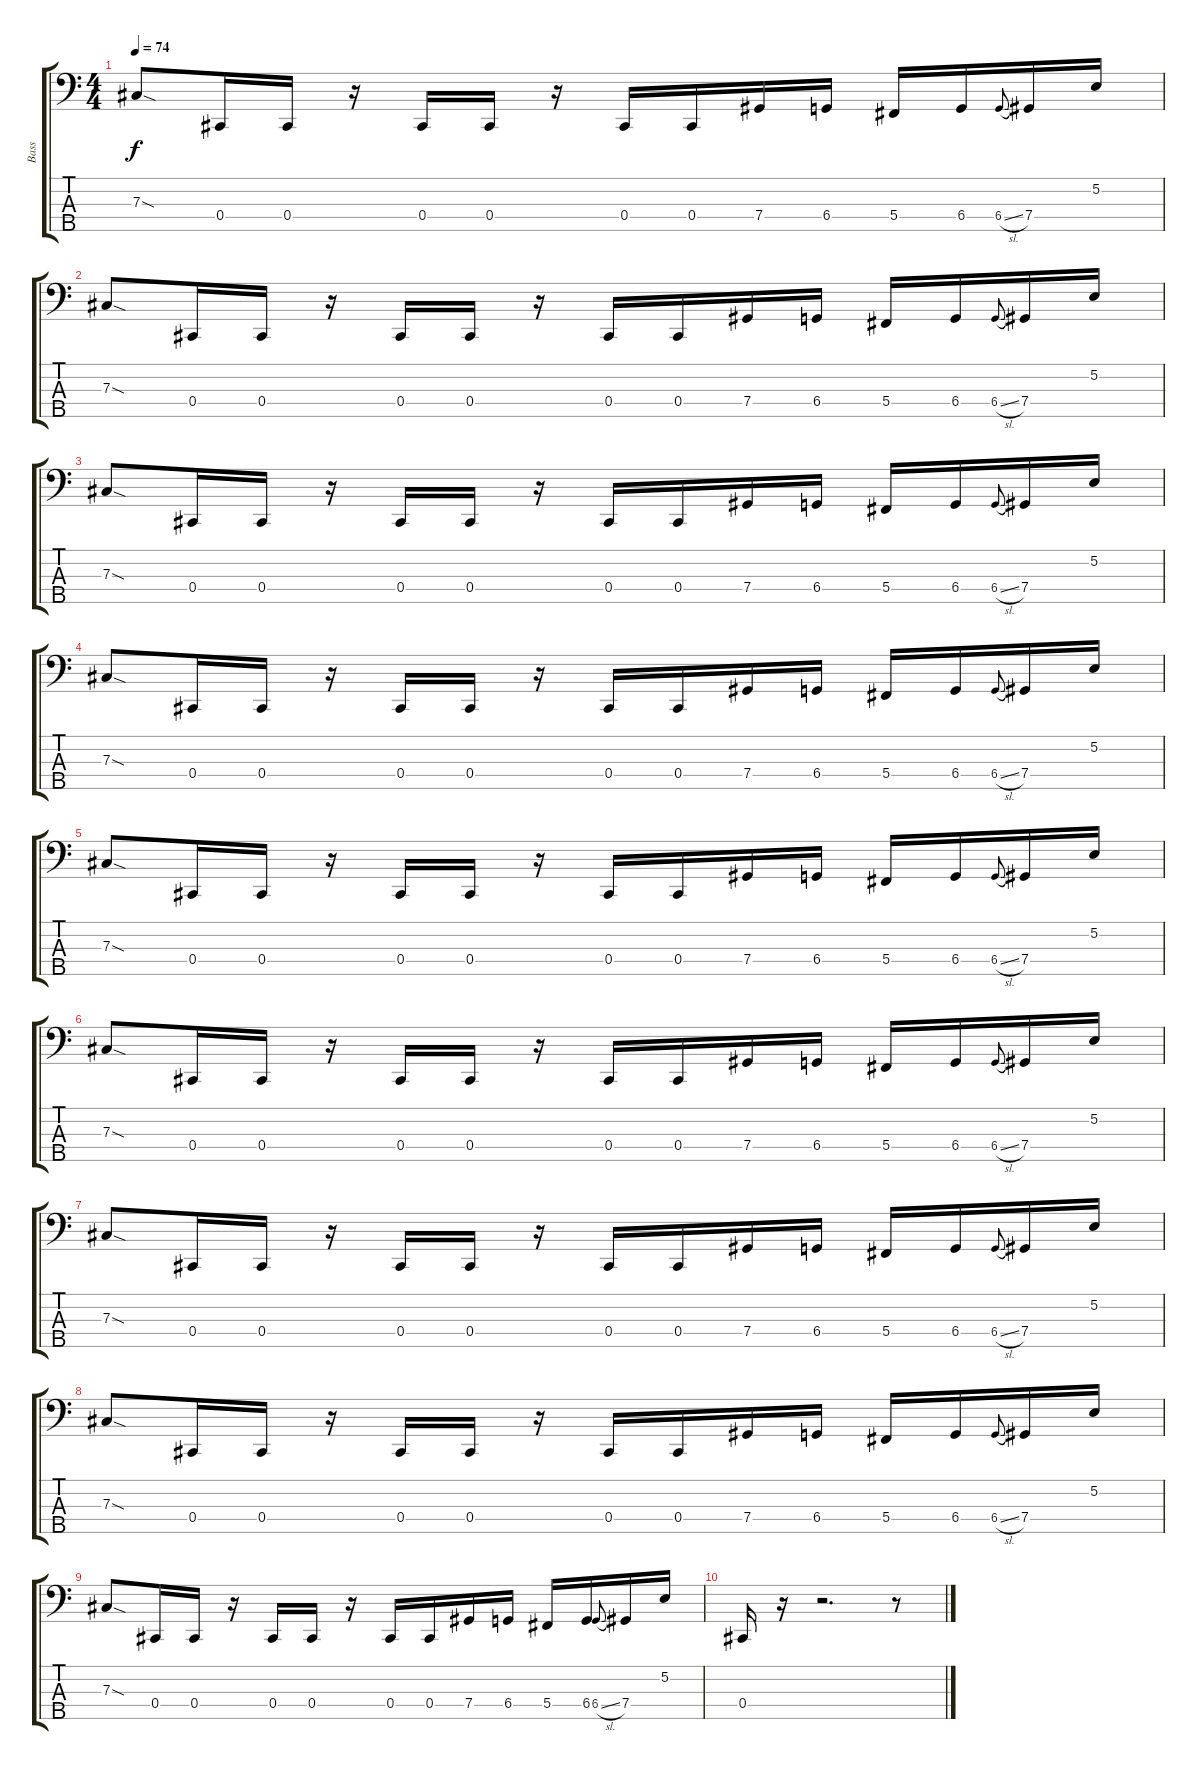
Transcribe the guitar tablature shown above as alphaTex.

\track ("Bass" "Bass") {instrument electricbasspick}
\staff {score tabs}
\tuning (E2 B1 Gb1 Db1 Ab0) {hide}
\ts (4 4)
\tempo 74
\clef f4
\ks c
7.3{sod}.8{dy f} 0.4.16 0.4.16 r.16 0.4.16 0.4.16 r.16 0.4.16 0.4.16 7.4.16 6.4.16 5.4.16 6.4.16 6.4{sl}.8{gr onbeat} 7.4.16 5.2.16 |
7.3{sod}.8 0.4.16 0.4.16 r.16 0.4.16 0.4.16 r.16 0.4.16 0.4.16 7.4.16 6.4.16 5.4.16 6.4.16 6.4{sl}.8{gr onbeat} 7.4.16 5.2.16 |
7.3{sod}.8 0.4.16 0.4.16 r.16 0.4.16 0.4.16 r.16 0.4.16 0.4.16 7.4.16 6.4.16 5.4.16 6.4.16 6.4{sl}.8{gr onbeat} 7.4.16 5.2.16 |
7.3{sod}.8 0.4.16 0.4.16 r.16 0.4.16 0.4.16 r.16 0.4.16 0.4.16 7.4.16 6.4.16 5.4.16 6.4.16 6.4{sl}.8{gr onbeat} 7.4.16 5.2.16 |
7.3{sod}.8 0.4.16 0.4.16 r.16 0.4.16 0.4.16 r.16 0.4.16 0.4.16 7.4.16 6.4.16 5.4.16 6.4.16 6.4{sl}.8{gr onbeat} 7.4.16 5.2.16 |
7.3{sod}.8 0.4.16 0.4.16 r.16 0.4.16 0.4.16 r.16 0.4.16 0.4.16 7.4.16 6.4.16 5.4.16 6.4.16 6.4{sl}.8{gr onbeat} 7.4.16 5.2.16 |
7.3{sod}.8 0.4.16 0.4.16 r.16 0.4.16 0.4.16 r.16 0.4.16 0.4.16 7.4.16 6.4.16 5.4.16 6.4.16 6.4{sl}.8{gr onbeat} 7.4.16 5.2.16 |
7.3{sod}.8 0.4.16 0.4.16 r.16 0.4.16 0.4.16 r.16 0.4.16 0.4.16 7.4.16 6.4.16 5.4.16 6.4.16 6.4{sl}.8{gr onbeat} 7.4.16 5.2.16 |
7.3{sod}.8 0.4.16 0.4.16 r.16 0.4.16 0.4.16 r.16 0.4.16 0.4.16 7.4.16 6.4.16 5.4.16 6.4.16 6.4{sl}.8{gr onbeat} 7.4.16 5.2.16 |
0.4.16 r.16 r.2{d} r.8
